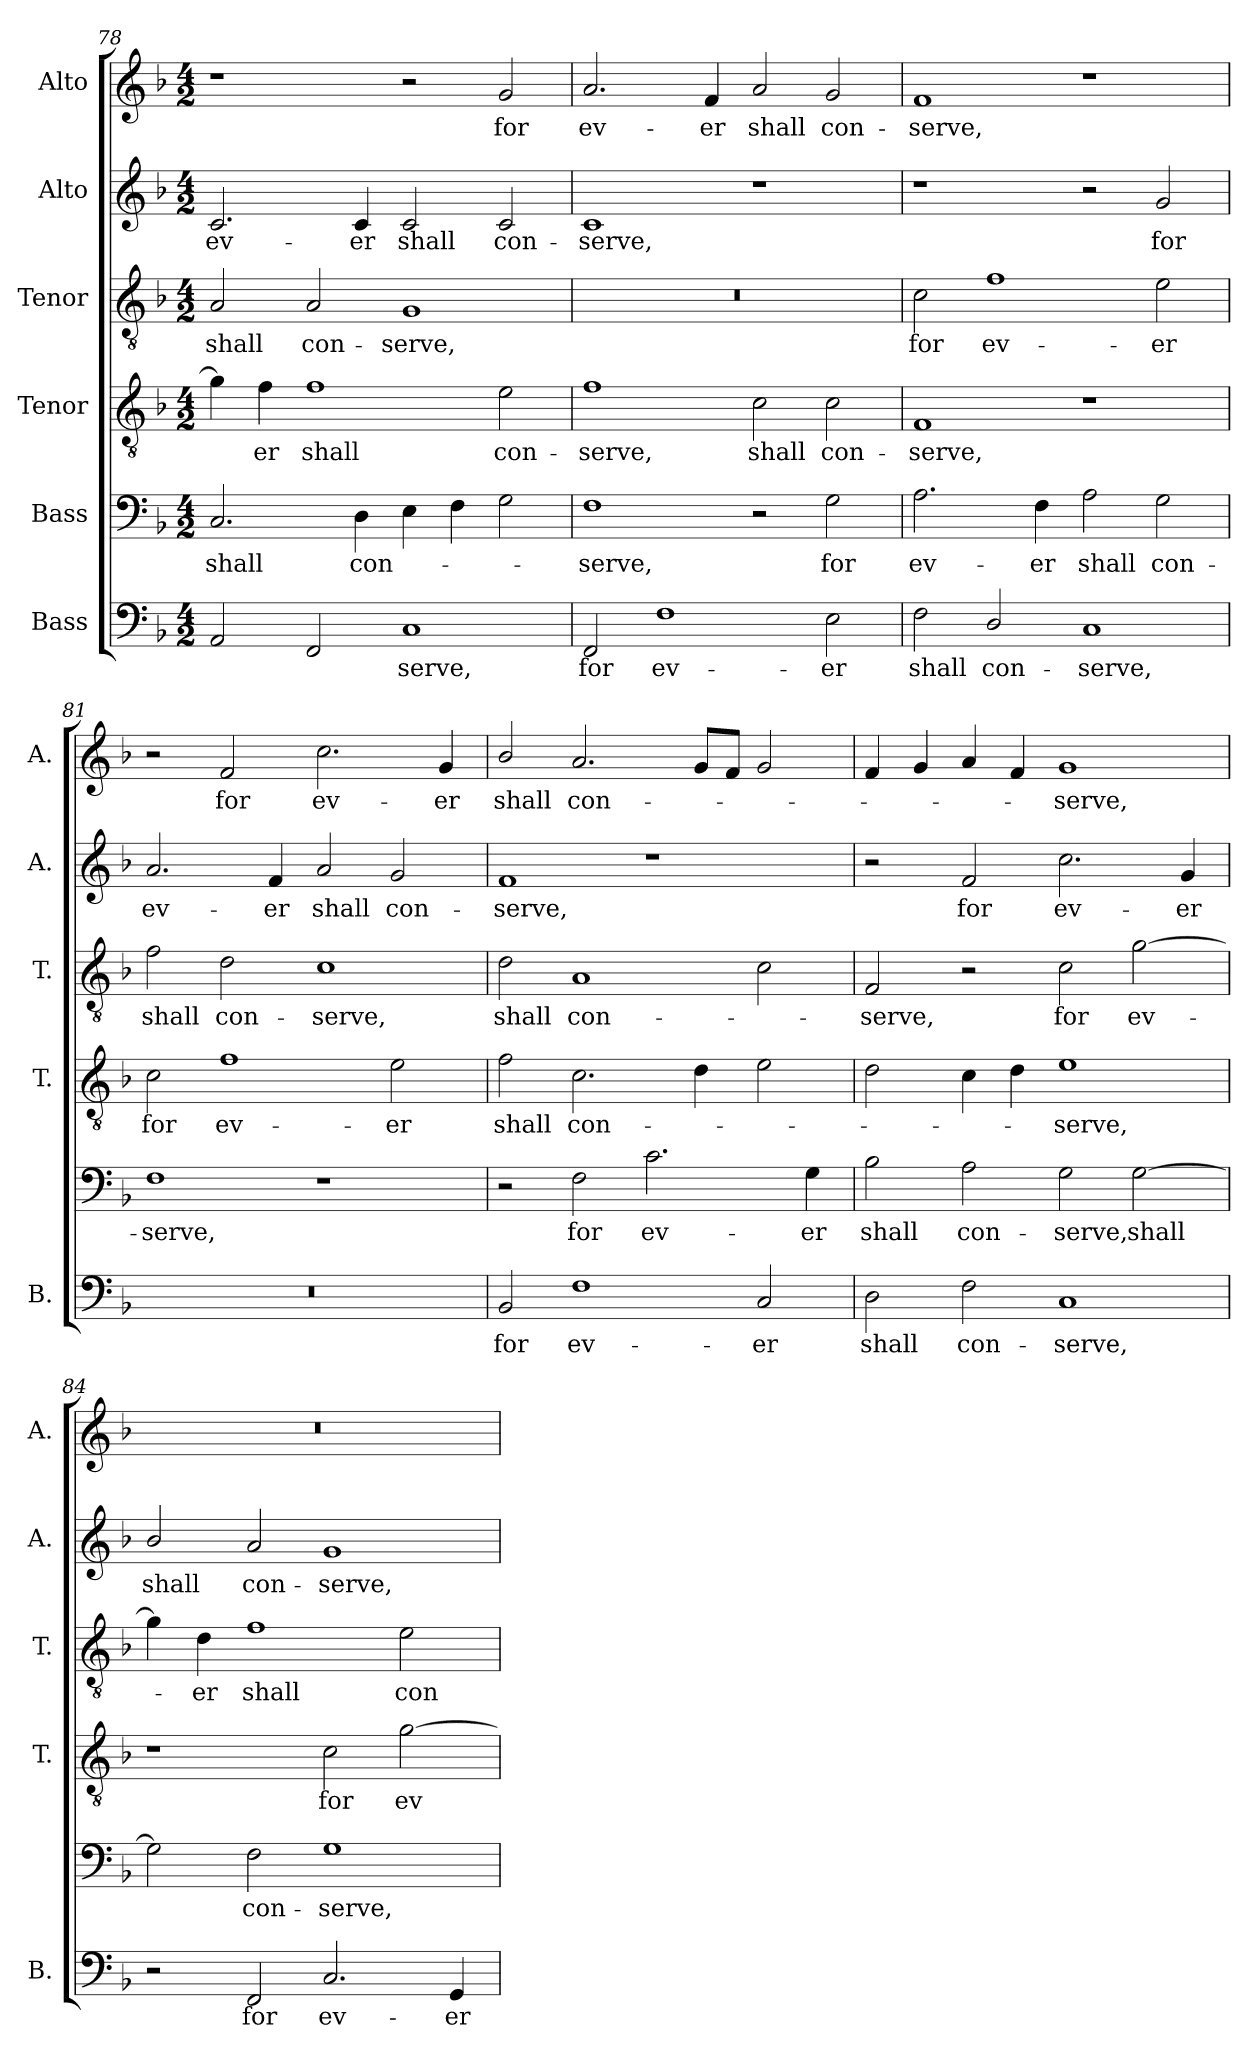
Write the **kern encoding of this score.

**kern	**text	**kern	**text	**kern	**text	**kern	**text	**kern	**text	**kern	**text
*part6	*part6	*part5	*part5	*part4	*part4	*part3	*part3	*part2	*part2	*part1	*part1
*staff6	*staff6	*staff5	*staff5	*staff4	*staff4	*staff3	*staff3	*staff2	*staff2	*staff1	*staff1
*I"Bass	*	*I"Bass	*	*I"Tenor	*	*I"Tenor	*	*I"Alto	*	*I"Alto	*
*I'B.	*	*	*	*I'T.	*	*I'T.	*	*I'A.	*	*I'A.	*
*clefF4	*	*clefF4	*	*clefGv2	*	*clefGv2	*	*clefG2	*	*clefG2	*
*	*	*	*	*ITrd7c12	*	*ITrd7c12	*	*	*	*	*
*k[b-]	*	*k[b-]	*	*k[b-]	*	*k[b-]	*	*k[b-]	*	*k[b-]	*
*F:	*	*F:	*	*F:	*	*F:	*	*F:	*	*F:	*
*M4/2	*	*M4/2	*	*M4/2	*	*M4/2	*	*M4/2	*	*M4/2	*
=78	=78	=78	=78	=78	=78	=78	=78	=78	=78	=78	=78
!	!	!	!LO:LY:b	!	!	!	!LO:LY:b	!	!LO:LY:b	!	!
2AA/	.	2.C/	shall	4G\]	.	2AA/	shall	2.c/	ev-	1r	.
!	!	!	!	!	!LO:LY:b	!	!	!	!	!	!
.	.	.	.	4F\	-er	.	.	.	.	.	.
!	!	!	!	!	!LO:LY:b	!	!LO:LY:b	!	!	!	!
2FF/	.	.	.	1F	shall	2AA/	con-	.	.	.	.
!	!	!	!LO:LY:b	!	!	!	!	!	!LO:LY:b	!	!
.	.	4D\	con-	.	.	.	.	4c/	-er	.	.
!	!LO:LY:b	!	!	!	!	!	!LO:LY:b	!	!LO:LY:b	!	!
1C	-serve,	4E\	.	.	.	1GG	-serve,	2c/	shall	2r	.
.	.	4F\	.	.	.	.	.	.	.	.	.
!	!	!	!	!	!LO:LY:b	!	!	!	!LO:LY:b	!	!LO:LY:b
.	.	2G\	.	2E\	con-	.	.	2c/	con-	2g/	for
!!LO:PB:g=z
=79	=79	=79	=79	=79	=79	=79	=79	=79	=79	=79	=79
!	!LO:LY:b	!	!LO:LY:b	!	!LO:LY:b	!	!	!	!LO:LY:b	!	!LO:LY:b
2FF/	for	1F	-serve,	1F	-serve,	0r	.	1c	-serve,	2.a/	ev-
!	!LO:LY:b	!	!	!	!	!	!	!	!	!	!
1F	ev-	.	.	.	.	.	.	.	.	.	.
!	!	!	!	!	!	!	!	!	!	!	!LO:LY:b
.	.	.	.	.	.	.	.	.	.	4f/	-er
!	!	!	!	!	!LO:LY:b	!	!	!	!	!	!LO:LY:b
.	.	2r	.	2C\	shall	.	.	1r	.	2a/	shall
!	!LO:LY:b	!	!LO:LY:b	!	!LO:LY:b	!	!	!	!	!	!LO:LY:b
2E\	-er	2G\	for	2C\	con-	.	.	.	.	2g/	con-
=80	=80	=80	=80	=80	=80	=80	=80	=80	=80	=80	=80
!	!LO:LY:b	!	!LO:LY:b	!	!LO:LY:b	!	!LO:LY:b	!	!	!	!LO:LY:b
2F\	shall	2.A\	ev-	1FF	-serve,	2C\	for	1r	.	1f	-serve,
!	!LO:LY:b	!	!	!	!	!	!LO:LY:b	!	!	!	!
2D/	con-	.	.	.	.	1F	ev-	.	.	.	.
!	!	!	!LO:LY:b	!	!	!	!	!	!	!	!
.	.	4F\	-er	.	.	.	.	.	.	.	.
!	!LO:LY:b	!	!LO:LY:b	!	!	!	!	!	!	!	!
1C	-serve,	2A\	shall	1r	.	.	.	2r	.	1r	.
!	!	!	!LO:LY:b	!	!	!	!LO:LY:b	!	!LO:LY:b	!	!
.	.	2G\	con-	.	.	2E\	-er	2g/	for	.	.
=81	=81	=81	=81	=81	=81	=81	=81	=81	=81	=81	=81
!	!	!	!LO:LY:b	!	!LO:LY:b	!	!LO:LY:b	!	!LO:LY:b	!	!
0r	.	1F	-serve,	2C\	for	2F\	shall	2.a/	ev-	2r	.
!	!	!	!	!	!LO:LY:b	!	!LO:LY:b	!	!	!	!LO:LY:b
.	.	.	.	1F	ev-	2D\	con-	.	.	2f/	for
!	!	!	!	!	!	!	!	!	!LO:LY:b	!	!
.	.	.	.	.	.	.	.	4f/	-er	.	.
!	!	!	!	!	!	!	!LO:LY:b	!	!LO:LY:b	!	!LO:LY:b
.	.	1r	.	.	.	1C	-serve,	2a/	shall	2.cc\	ev-
!	!	!	!	!	!LO:LY:b	!	!	!	!LO:LY:b	!	!
.	.	.	.	2E\	-er	.	.	2g/	con-	.	.
!	!	!	!	!	!	!	!	!	!	!	!LO:LY:b
.	.	.	.	.	.	.	.	.	.	4g/	-er
=82	=82	=82	=82	=82	=82	=82	=82	=82	=82	=82	=82
!	!LO:LY:b	!	!	!	!LO:LY:b	!	!LO:LY:b	!	!LO:LY:b	!	!LO:LY:b
2BB-/	for	2r	.	2F\	shall	2D\	shall	1f	-serve,	2b-/	shall
!	!LO:LY:b	!	!LO:LY:b	!	!LO:LY:b	!	!LO:LY:b	!	!	!	!LO:LY:b
1F	ev-	2F\	for	2.C\	con-	1AA	con-	.	.	2.a/	con-
!	!	!	!LO:LY:b	!	!	!	!	!	!	!	!
.	.	2.c\	ev-	.	.	.	.	1r	.	.	.
.	.	.	.	4D\	.	.	.	.	.	8g/L	.
.	.	.	.	.	.	.	.	.	.	8f/J	.
!	!LO:LY:b	!	!	!	!	!	!	!	!	!	!
2C/	-er	.	.	2E\	.	2C\	.	.	.	2g/	.
!	!	!	!LO:LY:b	!	!	!	!	!	!	!	!
.	.	4G\	-er	.	.	.	.	.	.	.	.
=83	=83	=83	=83	=83	=83	=83	=83	=83	=83	=83	=83
!	!LO:LY:b	!	!LO:LY:b	!	!	!	!LO:LY:b	!	!	!	!
2D\	shall	2B-\	shall	2D\	.	2FF/	-serve,	2r	.	4f/	.
.	.	.	.	.	.	.	.	.	.	4g/	.
!	!LO:LY:b	!	!LO:LY:b	!	!	!	!	!	!LO:LY:b	!	!
2F\	con-	2A\	con-	4C\	.	2r	.	2f/	for	4a/	.
.	.	.	.	4D\	.	.	.	.	.	4f/	.
!	!LO:LY:b	!	!LO:LY:b	!	!LO:LY:b	!	!LO:LY:b	!	!LO:LY:b	!	!LO:LY:b
1C	-serve,	2G\	-serve,	1E	-serve,	2C\	for	2.cc\	ev-	1g	-serve,
!	!	!	!LO:LY:b	!	!	!	!LO:LY:b	!	!	!	!
.	.	[2G\	shall	.	.	[2G\	ev-	.	.	.	.
!	!	!	!	!	!	!	!	!	!LO:LY:b	!	!
.	.	.	.	.	.	.	.	4g/	-er	.	.
!!LO:LB:g=z
=84	=84	=84	=84	=84	=84	=84	=84	=84	=84	=84	=84
!	!	!	!	!	!	!	!	!	!LO:LY:b	!	!
2r	.	2G\]	.	1r	.	4G\]	.	2b-/	shall	0r	.
!	!	!	!	!	!	!	!LO:LY:b	!	!	!	!
.	.	.	.	.	.	4D\	-er	.	.	.	.
!	!LO:LY:b	!	!LO:LY:b	!	!	!	!LO:LY:b	!	!LO:LY:b	!	!
2FF/	for	2F\	con-	.	.	1F	shall	2a/	con-	.	.
!	!LO:LY:b	!	!LO:LY:b	!	!LO:LY:b	!	!	!	!LO:LY:b	!	!
2.C/	ev-	1G	-serve,	2C\	for	.	.	1g	-serve,	.	.
!	!	!	!	!	!LO:LY:b	!	!LO:LY:b	!	!	!	!
.	.	.	.	[2G\	ev-	2E\	con-	.	.	.	.
!	!LO:LY:b	!	!	!	!	!	!	!	!	!	!
4GG/	-er	.	.	.	.	.	.	.	.	.	.
=	=	=	=	=	=	=	=	=	=	=	=
*-	*-	*-	*-	*-	*-	*-	*-	*-	*-	*-	*-
